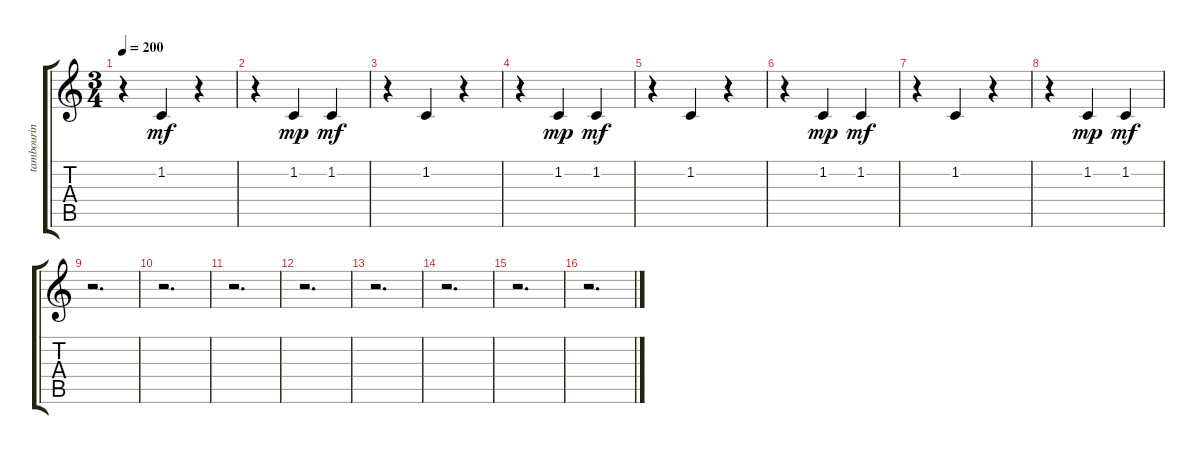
\track (" tambourine" " tambourin") {instrument agogo}
\staff {score tabs}
\tuning (E4 B3 G3 D3 A2 E2) {hide}
\ts (3 4)
\tempo 200
\clef g2
\ks c
r.4{dy mf} 1.2.4 r.4 |
r.4 1.2.4{dy mp} 1.2.4{dy mf} |
r.4 1.2.4 r.4 |
r.4 1.2.4{dy mp} 1.2.4{dy mf} |
r.4 1.2.4 r.4 |
r.4 1.2.4{dy mp} 1.2.4{dy mf} |
r.4 1.2.4 r.4 |
r.4 1.2.4{dy mp} 1.2.4{dy mf} |
r.2{d} |
r.2{d} |
r.2{d} |
r.2{d} |
r.2{d} |
r.2{d} |
r.2{d} |
r.2{d}
